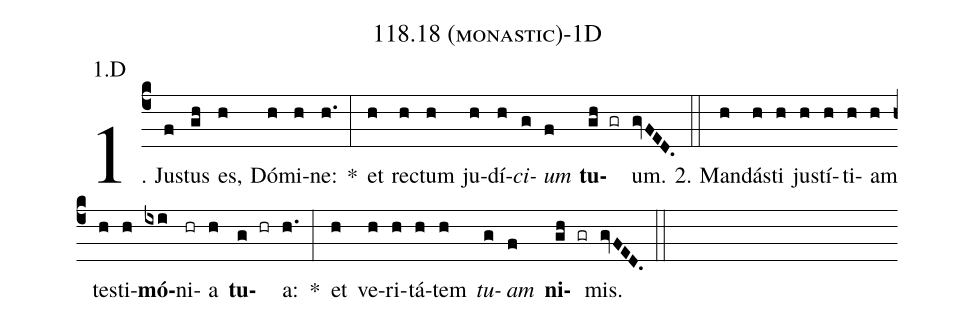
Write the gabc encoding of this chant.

name: 118.18 (monastic)-1D;
annotation: 1.D;
%%
(c4)1. Jus(f)tus(gh) es,(h) Dó(h)mi(h)ne:(h.) *(:) et(h) rec(h)tum(h) ju(h)dí(h)<i>ci</i>(g)<i>um</i>(f) <b>tu</b>(gh gr)um.(gvFED.) (::)
2. Man(h)dás(h)ti(h) jus(h)tí(h)ti(h)am(h) tes(h)ti(h)<b>mó</b>(ixi)ni(hr)a(h) <b>tu</b>(g hr)a:(h.) *(:) et(h) ve(h)ri(h)tá(h)tem(h) <i>tu</i>(g)<i>am</i>(f) <b>ni</b>(gh gr)mis.(gvFED.) (::)
